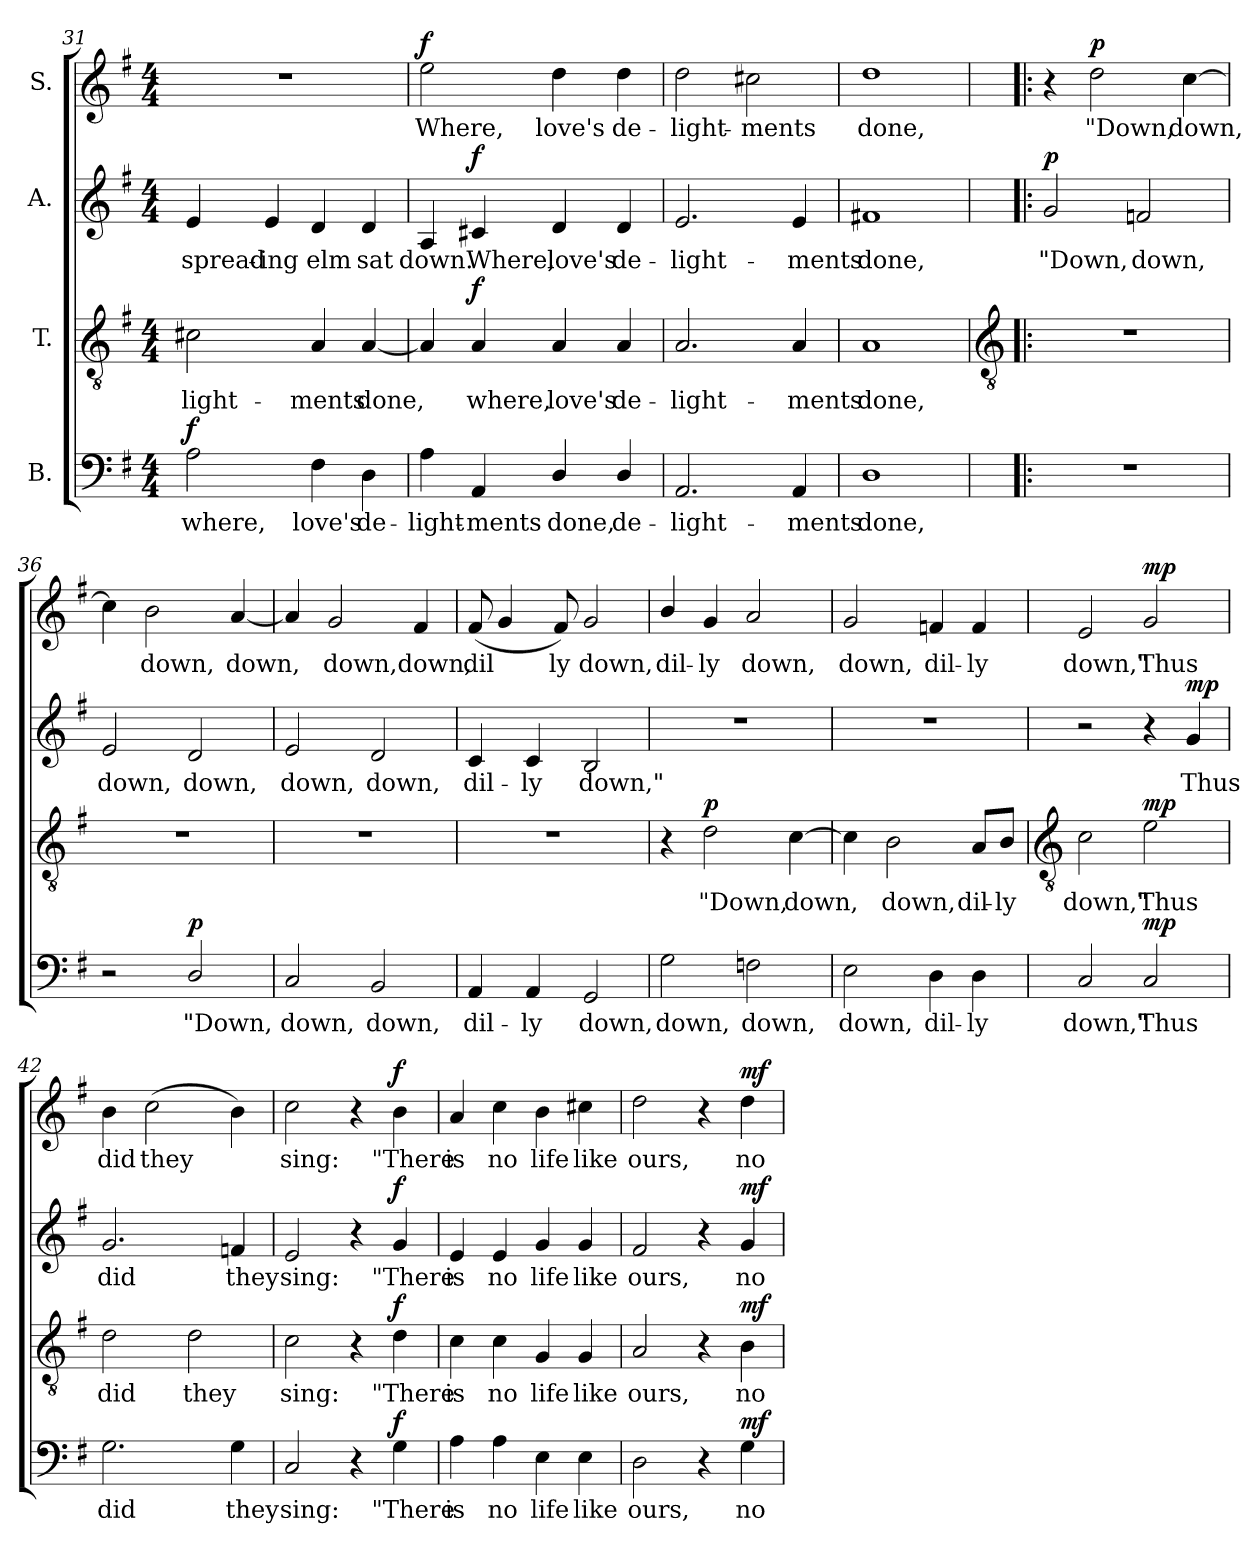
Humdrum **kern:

**kern	**text	**dynam	**kern	**text	**dynam	**kern	**text	**dynam	**kern	**text	**dynam
*part4	*part4	*part4	*part3	*part3	*part3	*part2	*part2	*part2	*part1	*part1	*part1
*staff4	*staff4	*staff4	*staff3	*staff3	*staff3	*staff2	*staff2	*staff2	*staff1	*staff1	*staff1
*I"B.	*	*	*I"T.	*	*	*I"A.	*	*	*I"S.	*	*
*clefF4	*	*	*clefGv2	*	*	*clefG2	*	*	*clefG2	*	*
*k[f#]	*	*	*k[f#]	*	*	*k[f#]	*	*	*k[f#]	*	*
*G:	*	*	*G:	*	*	*G:	*	*	*G:	*	*
*M4/4	*	*	*M4/4	*	*	*M4/4	*	*	*M4/4	*	*
=31	=31	=31	=31	=31	=31	=31	=31	=31	=31	=31	=31
!	!LO:LY:b	!LO:DY:a	!	!LO:LY:b	!	!	!LO:LY:b	!	!	!	!
2A	where,	f	2c#X	-light-	.	4e	spread-	.	1r	.	.
!	!	!	!	!	!	!	!LO:LY:b	!	!	!	!
.	.	.	.	.	.	4e	-ing	.	.	.	.
!	!LO:LY:b	!	!	!LO:LY:b	!	!	!LO:LY:b	!	!	!	!
4F#	love's	.	4A	-ments	.	4d	elm	.	.	.	.
!	!LO:LY:b	!	!	!LO:LY:b	!	!	!LO:LY:b	!	!	!	!
4D	de-	.	[4A	done,	.	4d	sat	.	.	.	.
=32	=32	=32	=32	=32	=32	=32	=32	=32	=32	=32	=32
!	!LO:LY:b	!	!	!	!	!	!LO:LY:b	!	!	!LO:LY:b	!LO:DY:a
4A	-light-	.	4A]	.	.	4A	down.	.	2ee	Where,	f
!	!LO:LY:b	!	!	!LO:LY:b	!LO:DY:a	!	!LO:LY:b	!LO:DY:b	!	!	!
4AA	-ments	.	4A	where,	f	4c#X	Where,	f	.	.	.
!	!LO:LY:b	!	!	!LO:LY:b	!	!	!LO:LY:b	!	!	!LO:LY:b	!
4D/	done,	.	4A	love's	.	4d	love's	.	4dd	love's	.
!	!LO:LY:b	!	!	!LO:LY:b	!	!	!LO:LY:b	!	!	!LO:LY:b	!
4D/	de-	.	4A	de-	.	4d	de-	.	4dd	de-	.
=33	=33	=33	=33	=33	=33	=33	=33	=33	=33	=33	=33
!	!LO:LY:b	!	!	!LO:LY:b	!	!	!LO:LY:b	!	!	!LO:LY:b	!
2.AA	-light-	.	2.A	-light-	.	2.e	-light-	.	2dd	-light-	.
!	!	!	!	!	!	!	!	!	!	!LO:LY:b	!
.	.	.	.	.	.	.	.	.	2cc#X	-ments	.
!	!LO:LY:b	!	!	!LO:LY:b	!	!	!LO:LY:b	!	!	!	!
4AA	-ments	.	4A	-ments	.	4e	-ments	.	.	.	.
=34	=34	=34	=34	=34	=34	=34	=34	=34	=34	=34	=34
!	!LO:LY:b	!	!	!LO:LY:b	!	!	!LO:LY:b	!	!	!LO:LY:b	!
1D	done,	.	1A	done,	.	1f#X	done,	.	1dd	done,	.
!!LO:LB:g=z
=35!|:	=35!|:	=35!|:	=35!|:	=35!|:	=35!|:	=35!|:	=35!|:	=35!|:	=35!|:	=35!|:	=35!|:
*	*	*	*clefGv2	*	*	*	*	*	*	*	*
!	!	!	!	!	!	!	!LO:LY:b	!LO:DY:a	!	!	!
1r	.	.	1r	.	.	2g	"Down,	p	4r	.	.
!	!	!	!	!	!	!	!	!	!	!LO:LY:b	!LO:DY:a
.	.	.	.	.	.	.	.	.	2dd	"Down,	p
!	!	!	!	!	!	!	!LO:LY:b	!	!	!	!
.	.	.	.	.	.	2fn	down,	.	.	.	.
!	!	!	!	!	!	!	!	!	!	!LO:LY:b	!
.	.	.	.	.	.	.	.	.	[4cc	down,	.
=36	=36	=36	=36	=36	=36	=36	=36	=36	=36	=36	=36
!	!	!	!	!	!	!	!LO:LY:b	!	!	!	!
2r	.	.	1r	.	.	2e	down,	.	4cc]	.	.
!	!	!	!	!	!	!	!	!	!	!LO:LY:b	!
.	.	.	.	.	.	.	.	.	2b	down,	.
!	!LO:LY:b	!LO:DY:a	!	!	!	!	!LO:LY:b	!	!	!	!
2D/	"Down,	p	.	.	.	2d	down,	.	.	.	.
!	!	!	!	!	!	!	!	!	!	!LO:LY:b	!
.	.	.	.	.	.	.	.	.	[4a	down,	.
=37	=37	=37	=37	=37	=37	=37	=37	=37	=37	=37	=37
!	!LO:LY:b	!	!	!	!	!	!LO:LY:b	!	!	!	!
2C	down,	.	1r	.	.	2e	down,	.	4a]	.	.
!	!	!	!	!	!	!	!	!	!	!LO:LY:b	!
.	.	.	.	.	.	.	.	.	2g	down,	.
!	!LO:LY:b	!	!	!	!	!	!LO:LY:b	!	!	!	!
2BB	down,	.	.	.	.	2d	down,	.	.	.	.
!	!	!	!	!	!	!	!	!	!	!LO:LY:b	!
.	.	.	.	.	.	.	.	.	4f#	down,	.
=38	=38	=38	=38	=38	=38	=38	=38	=38	=38	=38	=38
!	!LO:LY:b	!	!	!	!	!	!LO:LY:b	!	!	!LO:LY:b	!
4AA	dil-	.	1r	.	.	4c	dil-	.	(<8f#	dil	.
.	.	.	.	.	.	.	.	.	4g	.	.
!	!LO:LY:b	!	!	!	!	!	!LO:LY:b	!	!	!	!
4AA	-ly	.	.	.	.	4c	-ly	.	.	.	.
!	!	!	!	!	!	!	!	!	!	!LO:LY:b	!
.	.	.	.	.	.	.	.	.	8f#)	ly	.
!	!LO:LY:b	!	!	!	!	!	!LO:LY:b	!	!	!LO:LY:b	!
2GG	down,	.	.	.	.	2B	down,"	.	2g	down,	.
=39	=39	=39	=39	=39	=39	=39	=39	=39	=39	=39	=39
!	!LO:LY:b	!	!	!	!	!	!	!	!	!LO:LY:b	!
2G	down,	.	4r	.	.	1r	.	.	4b/	dil-	.
!	!	!	!	!LO:LY:b	!LO:DY:a	!	!	!	!	!LO:LY:b	!
.	.	.	2d	"Down,	p	.	.	.	4g	-ly	.
!	!LO:LY:b	!	!	!	!	!	!	!	!	!LO:LY:b	!
2Fn	down,	.	.	.	.	.	.	.	2a	down,	.
!	!	!	!	!LO:LY:b	!	!	!	!	!	!	!
.	.	.	[4c	down,	.	.	.	.	.	.	.
=40	=40	=40	=40	=40	=40	=40	=40	=40	=40	=40	=40
!	!LO:LY:b	!	!	!	!	!	!	!	!	!LO:LY:b	!
2E	down,	.	4c]	.	.	1r	.	.	2g	down,	.
!	!	!	!	!LO:LY:b	!	!	!	!	!	!	!
.	.	.	2B	down,	.	.	.	.	.	.	.
!	!LO:LY:b	!	!	!	!	!	!	!	!	!LO:LY:b	!
4D	dil-	.	.	.	.	.	.	.	4fn	dil-	.
!	!LO:LY:b	!	!	!LO:LY:b	!	!	!	!	!	!LO:LY:b	!
4D	-ly	.	8AL	dil-	.	.	.	.	4f	-ly	.
!	!	!	!	!LO:LY:b	!	!	!	!	!	!	!
.	.	.	8BJ	-ly	.	.	.	.	.	.	.
!!LO:LB:g=z
=41	=41	=41	=41	=41	=41	=41	=41	=41	=41	=41	=41
*	*	*	*clefGv2	*	*	*	*	*	*	*	*
!	!LO:LY:b	!	!	!LO:LY:b	!	!	!	!	!	!LO:LY:b	!
2C	down,"	.	2c	down,"	.	2r	.	.	2e	down,"	.
!	!LO:LY:b	!LO:DY:a	!	!LO:LY:b	!LO:DY:a	!	!	!	!	!LO:LY:b	!LO:DY:a
2C	Thus	mp	2e	Thus	mp	4r	.	.	2g	Thus	mp
!	!	!	!	!	!	!	!LO:LY:b	!LO:DY:a	!	!	!
.	.	.	.	.	.	4g	Thus	mp	.	.	.
=42	=42	=42	=42	=42	=42	=42	=42	=42	=42	=42	=42
!	!LO:LY:b	!	!	!LO:LY:b	!	!	!LO:LY:b	!	!	!LO:LY:b	!
2.G	did	.	2d	did	.	2.g	did	.	4b	did	.
!	!	!	!	!	!	!	!	!	!	!LO:LY:b	!
.	.	.	.	.	.	.	.	.	(>2cc	they	.
!	!	!	!	!LO:LY:b	!	!	!	!	!	!	!
.	.	.	2d	they	.	.	.	.	.	.	.
!	!LO:LY:b	!	!	!	!	!	!LO:LY:b	!	!	!	!
4G	they	.	.	.	.	4fn	they	.	4b)	.	.
=43	=43	=43	=43	=43	=43	=43	=43	=43	=43	=43	=43
!	!LO:LY:b	!	!	!LO:LY:b	!	!	!LO:LY:b	!	!	!LO:LY:b	!
2C	sing:	.	2c	sing:	.	2e	sing:	.	2cc	sing:	.
4r	.	.	4r	.	.	4r	.	.	4r	.	.
!	!LO:LY:b	!LO:DY:a	!	!LO:LY:b	!LO:DY:a	!	!LO:LY:b	!LO:DY:a	!	!LO:LY:b	!LO:DY:a
4G	"There	f	4d	"There	f	4g	"There	f	4b	"There	f
=44	=44	=44	=44	=44	=44	=44	=44	=44	=44	=44	=44
!	!LO:LY:b	!	!	!LO:LY:b	!	!	!LO:LY:b	!	!	!LO:LY:b	!
4A	is	.	4c	is	.	4e	is	.	4a	is	.
!	!LO:LY:b	!	!	!LO:LY:b	!	!	!LO:LY:b	!	!	!LO:LY:b	!
4A	no	.	4c	no	.	4e	no	.	4cc	no	.
!	!LO:LY:b	!	!	!LO:LY:b	!	!	!LO:LY:b	!	!	!LO:LY:b	!
4E	life	.	4G	life	.	4g	life	.	4b	life	.
!	!LO:LY:b	!	!	!LO:LY:b	!	!	!LO:LY:b	!	!	!LO:LY:b	!
4E	like	.	4G	like	.	4g	like	.	4cc#X	like	.
=45	=45	=45	=45	=45	=45	=45	=45	=45	=45	=45	=45
!	!LO:LY:b	!	!	!LO:LY:b	!	!	!LO:LY:b	!	!	!LO:LY:b	!
2D	ours,	.	2A	ours,	.	2f#	ours,	.	2dd	ours,	.
4r	.	.	4r	.	.	4r	.	.	4r	.	.
!	!LO:LY:b	!LO:DY:a	!	!LO:LY:b	!LO:DY:a	!	!LO:LY:b	!LO:DY:a	!	!LO:LY:b	!LO:DY:a
4G	no	mf	4B	no	mf	4g	no	mf	4dd	no	mf
=	=	=	=	=	=	=	=	=	=	=	=
*-	*-	*-	*-	*-	*-	*-	*-	*-	*-	*-	*-
